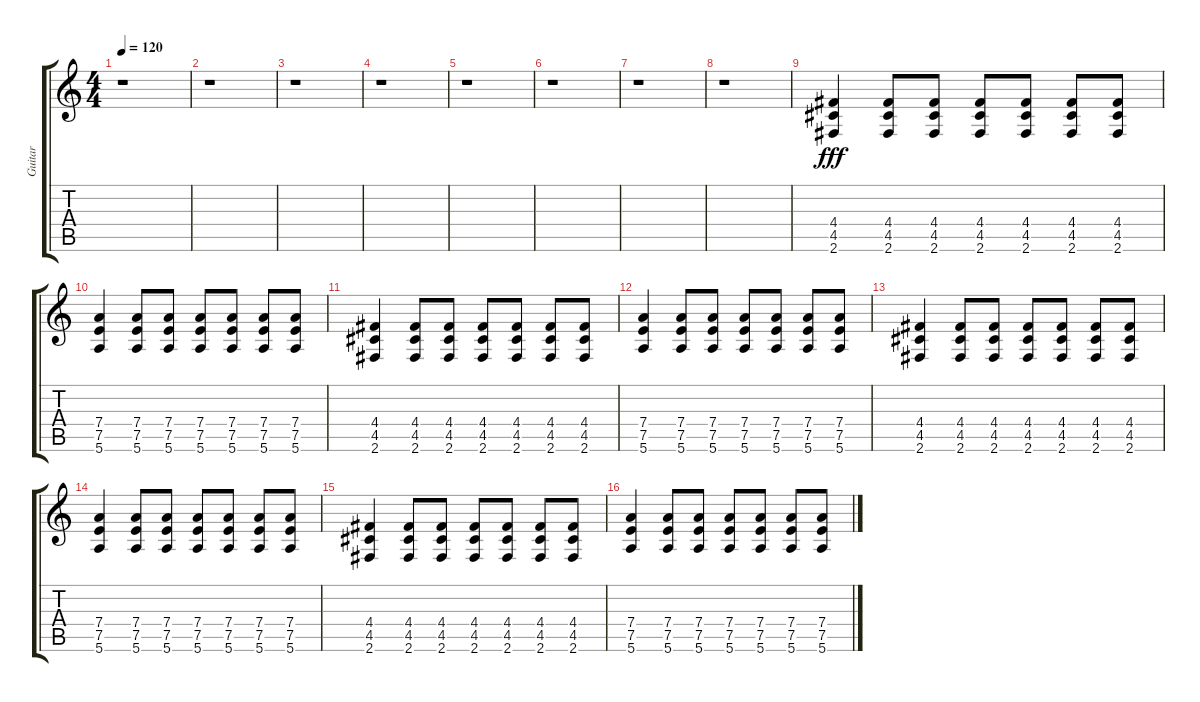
\track ("Guitar" "Guitar") {instrument overdrivenguitar}
\staff {score tabs}
\tuning (E4 B3 G3 D3 A2 E2) {hide}
\ts (4 4)
\tempo 120
\clef g2
\ks c
r.1{dy fff instrument overdrivenguitar} |
r.1 |
r.1 |
r.1 |
r.1 |
r.1 |
r.1 |
r.1 |
(4.4 4.5 2.6).4{volume 11 instrument overdrivenguitar} (4.4 4.5 2.6).8 (4.4 4.5 2.6).8 (4.4 4.5 2.6).8 (4.4 4.5 2.6).8 (4.4 4.5 2.6).8 (4.4 4.5 2.6).8 |
(7.4 7.5 5.6).4 (7.4 7.5 5.6).8 (7.4 7.5 5.6).8 (7.4 7.5 5.6).8 (7.4 7.5 5.6).8 (7.4 7.5 5.6).8 (7.4 7.5 5.6).8 |
(4.4 4.5 2.6).4 (4.4 4.5 2.6).8 (4.4 4.5 2.6).8 (4.4 4.5 2.6).8 (4.4 4.5 2.6).8 (4.4 4.5 2.6).8 (4.4 4.5 2.6).8 |
(7.4 7.5 5.6).4 (7.4 7.5 5.6).8 (7.4 7.5 5.6).8 (7.4 7.5 5.6).8 (7.4 7.5 5.6).8 (7.4 7.5 5.6).8 (7.4 7.5 5.6).8 |
(4.4 4.5 2.6).4 (4.4 4.5 2.6).8 (4.4 4.5 2.6).8 (4.4 4.5 2.6).8 (4.4 4.5 2.6).8 (4.4 4.5 2.6).8 (4.4 4.5 2.6).8 |
(7.4 7.5 5.6).4 (7.4 7.5 5.6).8 (7.4 7.5 5.6).8 (7.4 7.5 5.6).8 (7.4 7.5 5.6).8 (7.4 7.5 5.6).8 (7.4 7.5 5.6).8 |
(4.4 4.5 2.6).4 (4.4 4.5 2.6).8 (4.4 4.5 2.6).8 (4.4 4.5 2.6).8 (4.4 4.5 2.6).8 (4.4 4.5 2.6).8 (4.4 4.5 2.6).8 |
(7.4 7.5 5.6).4 (7.4 7.5 5.6).8 (7.4 7.5 5.6).8 (7.4 7.5 5.6).8 (7.4 7.5 5.6).8 (7.4 7.5 5.6).8 (7.4 7.5 5.6).8
